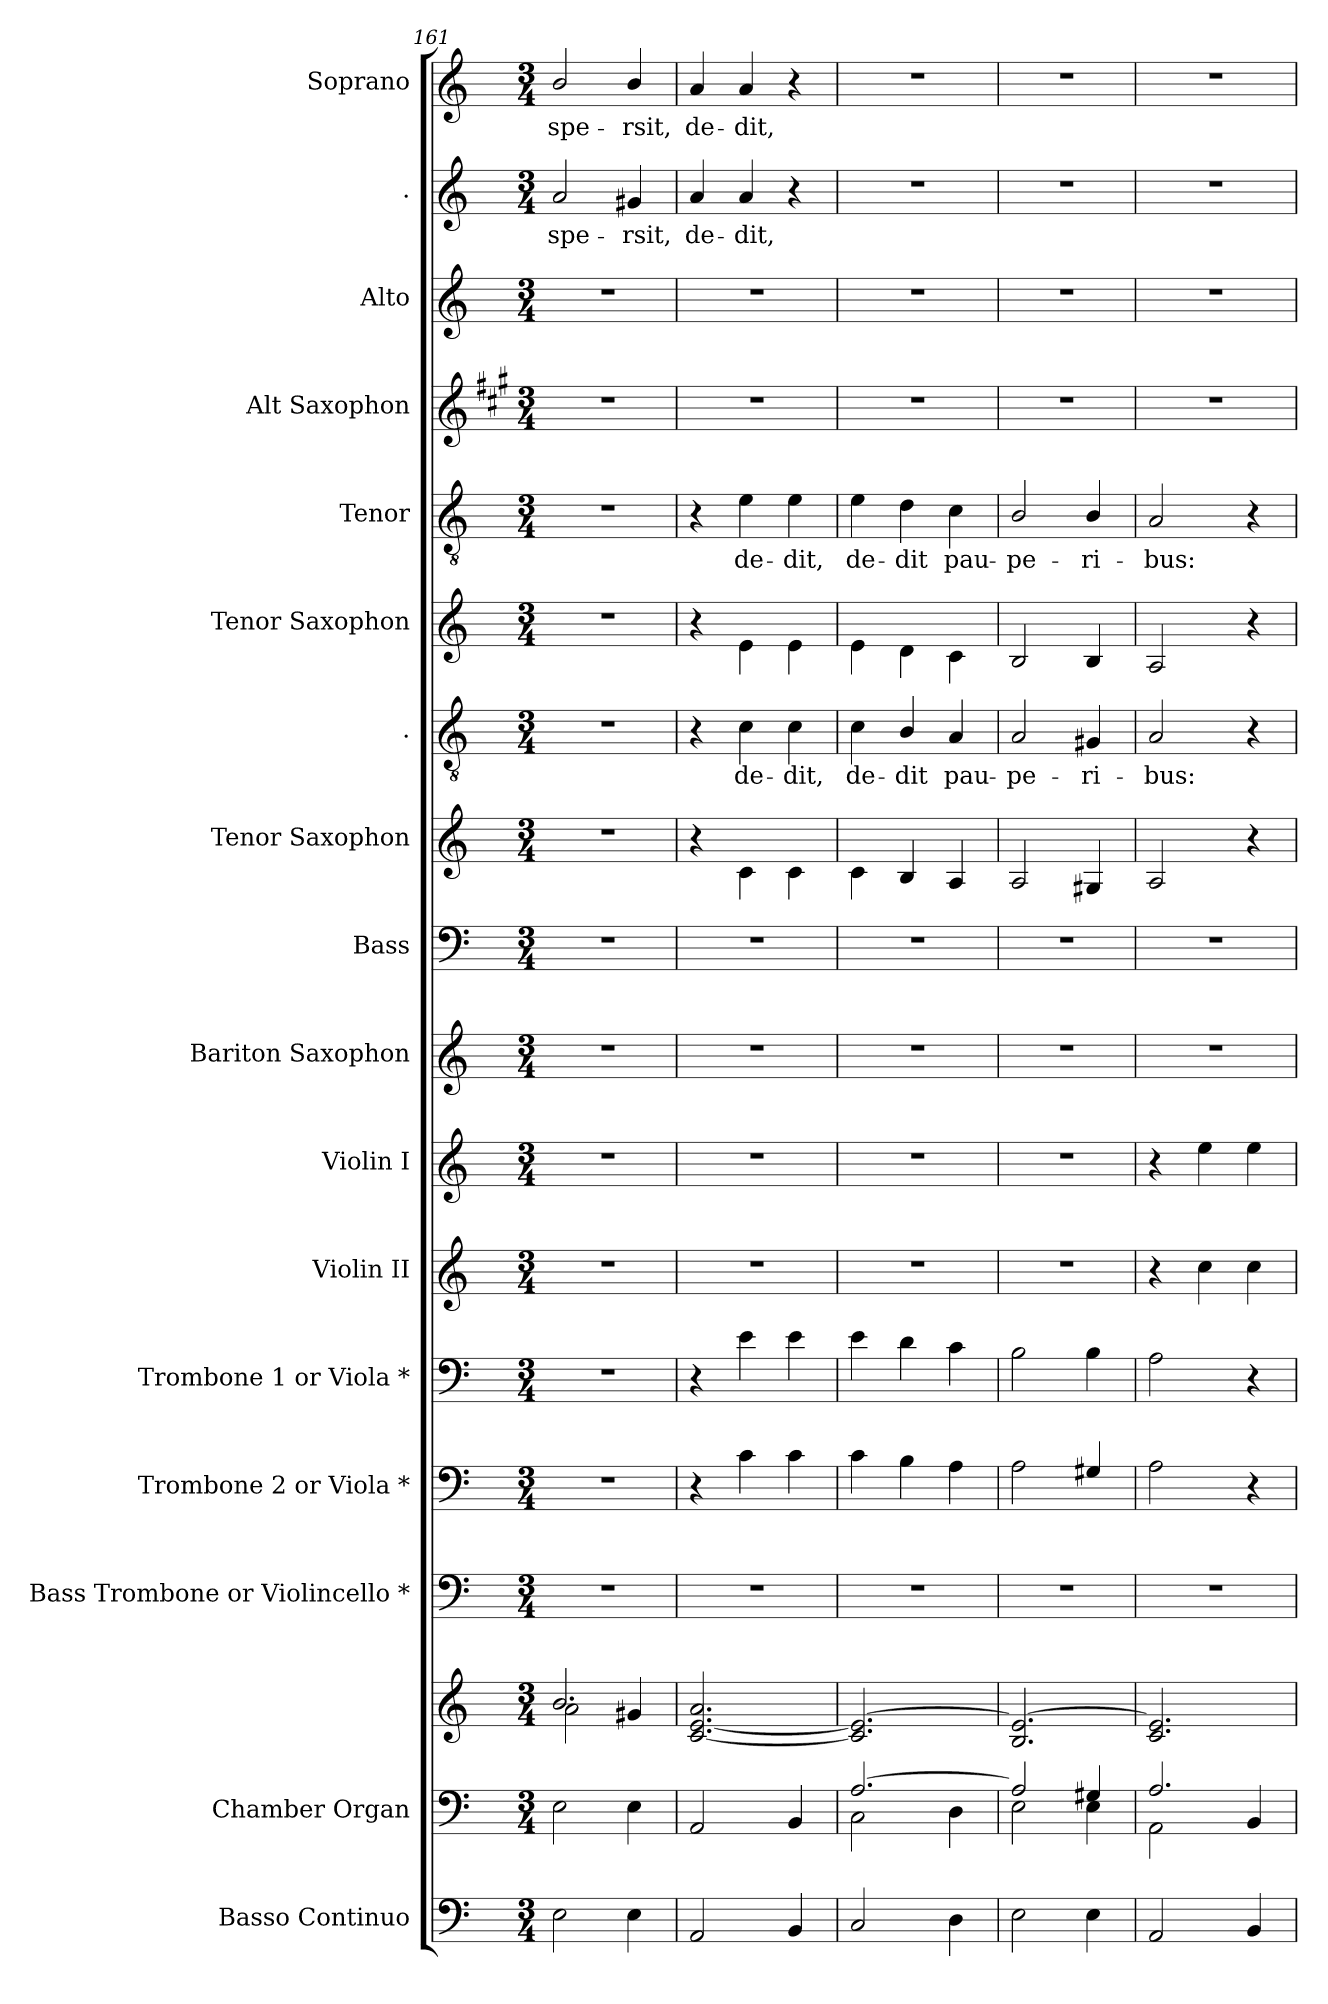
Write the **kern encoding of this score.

**kern	**kern	**kern	**kern	**kern	**kern	**kern	**kern	**kern	**kern	**kern	**kern	**text	**kern	**kern	**text	**kern	**kern	**kern	**text	**kern	**text
*part17	*part16	*part16	*part15	*part14	*part13	*part12	*part11	*part10	*part9	*part8	*part7	*part7	*part6	*part5	*part5	*part4	*part3	*part2	*part2	*part1	*part1
*staff18	*staff17	*staff16	*staff15	*staff14	*staff13	*staff12	*staff11	*staff10	*staff9	*staff8	*staff7	*staff7	*staff6	*staff5	*staff5	*staff4	*staff3	*staff2	*staff2	*staff1	*staff1
*I"Basso  Continuo	*I"Chamber  Organ	*	*I"Bass Trombone or Violincello *	*I"Trombone 2 or Viola *	*I"Trombone 1 or Viola *	*I"Violin II	*I"Violin I	*I"Bariton Saxophon	*I"Bass	*I"Tenor Saxophon	*I".	*	*I"Tenor Saxophon	*I"Tenor	*	*I"Alt Saxophon	*I"Alto	*I".	*	*I"Soprano	*
*I'B Cont	*I'Org.	*	*I'B. Tbn.	*I'Tbn 2	*I'Tbn 1	*I'Vln. II	*I'Vln. I	*I'Bar. Sax.	*I'B.	*I'T. Sax.	*	*	*I'T. Sax.	*I'T,	*	*I'A. Sax.	*I'A.	*	*	*I'S.	*
*clefF4	*clefF4	*clefG2	*clefF4	*clefF4	*clefF4	*clefG2	*clefG2	*clefG2	*clefF4	*clefG2	*clefGv2	*	*clefG2	*clefGv2	*	*clefG2	*clefG2	*clefG2	*	*clefG2	*
*ITrd7c12	*	*	*	*	*	*	*	*ITrd12c21	*	*ITrd8c14	*ITrd7c12	*	*ITrd8c14	*ITrd7c12	*	*ITrd5c9	*	*	*	*	*
*k[]	*k[]	*k[]	*k[]	*k[]	*k[]	*k[]	*k[]	*k[]	*k[]	*k[]	*k[]	*	*k[]	*k[]	*	*k[]	*k[]	*k[]	*	*k[]	*
*M3/4	*M3/4	*M3/4	*M3/4	*M3/4	*M3/4	*M3/4	*M3/4	*M3/4	*M3/4	*M3/4	*M3/4	*	*M3/4	*M3/4	*	*M3/4	*M3/4	*M3/4	*	*M3/4	*
=161	=161	=161	=161	=161	=161	=161	=161	=161	=161	=161	=161	=161	=161	=161	=161	=161	=161	=161	=161	=161	=161
*	*	*^	*	*	*	*	*	*	*	*	*	*	*	*	*	*	*	*	*	*	*
!	!	!	!	!	!	!	!	!	!	!	!	!	!	!	!	!	!	!	!	!LO:LY:b	!	!LO:LY:b
2EE\	2E\	2.b/	2a\	2.r	2.r	2.r	2.r	2.r	2.r	2.r	2.r	2.r	.	2.r	2.r	.	2.r	2.r	2a/	-spe-	2b/	-spe-
!	!	!	!	!	!	!	!	!	!	!	!	!	!	!	!	!	!	!	!	!LO:LY:b	!	!LO:LY:b
4EE\	4E\	.	4g#X/	.	.	.	.	.	.	.	.	.	.	.	.	.	.	.	4g#X/	-rsit,	4b/	-rsit,
!!LO:PB:g=z
=162	=162	=162	=162	=162	=162	=162	=162	=162	=162	=162	=162	=162	=162	=162	=162	=162	=162	=162	=162	=162	=162	=162
!	!	!	!	!	!	!	!	!	!	!	!	!	!	!	!	!	!	!	!	!LO:LY:b	!	!LO:LY:b
*	*	*v	*v	*	*	*	*	*	*	*	*	*	*	*	*	*	*	*	*	*	*	*
2AAA/	2AA/	[2.c/ [2.e/ 2.a/	2.r	4r	4r	2.r	2.r	2.r	2.r	4r	4r	.	4r	4r	.	2.r	2.r	4a/	de-	4a/	de-
!	!	!	!	!	!	!	!	!	!	!	!	!LO:LY:b	!	!	!LO:LY:b	!	!	!	!LO:LY:b	!	!LO:LY:b
.	.	.	.	4c\	4e\	.	.	.	.	4C\	4C\	de-	4E\	4E\	de-	.	.	4a/	-dit,	4a/	-dit,
!	!	!	!	!	!	!	!	!	!	!	!	!LO:LY:b	!	!	!LO:LY:b	!	!	!	!	!	!
4BBB/	4BB/	.	.	4c\	4e\	.	.	.	.	4C\	4C\	-dit,	4E\	4E\	-dit,	.	.	4r	.	4r	.
=163	=163	=163	=163	=163	=163	=163	=163	=163	=163	=163	=163	=163	=163	=163	=163	=163	=163	=163	=163	=163	=163
*	*^	*	*	*	*	*	*	*	*	*	*	*	*	*	*	*	*	*	*	*	*
!	!	!	!	!	!	!	!	!	!	!	!	!	!LO:LY:b	!	!	!LO:LY:b	!	!	!	!	!	!
2CC/	[2.A/	2C\	2.c/] 2.e/_	2.r	4c\	4e\	2.r	2.r	2.r	2.r	4C\	4C\	de-	4E\	4E\	de-	2.r	2.r	2.r	.	2.r	.
!	!	!	!	!	!	!	!	!	!	!	!	!	!LO:LY:b	!	!	!LO:LY:b	!	!	!	!	!	!
.	.	.	.	.	4B\	4d\	.	.	.	.	4BB/	4BB/	-dit	4D\	4D\	-dit	.	.	.	.	.	.
!	!	!	!	!	!	!	!	!	!	!	!	!	!LO:LY:b	!	!	!LO:LY:b	!	!	!	!	!	!
4DD\	.	4D\	.	.	4A\	4c\	.	.	.	.	4AA/	4AA/	pau-	4C\	4C\	pau-	.	.	.	.	.	.
=164	=164	=164	=164	=164	=164	=164	=164	=164	=164	=164	=164	=164	=164	=164	=164	=164	=164	=164	=164	=164	=164	=164
!	!	!	!	!	!	!	!	!	!	!	!	!	!LO:LY:b	!	!	!LO:LY:b	!	!	!	!	!	!
2EE\	2A/]	2E\	2.B/ 2.e/_	2.r	2A\	2B\	2.r	2.r	2.r	2.r	2AA/	2AA/	-pe-	2BB/	2BB/	-pe-	2.r	2.r	2.r	.	2.r	.
!	!	!	!	!	!	!	!	!	!	!	!	!	!LO:LY:b	!	!	!LO:LY:b	!	!	!	!	!	!
4EE\	4G#X/	4E\	.	.	4G#X/	4B\	.	.	.	.	4GG#X/	4GG#X/	-ri-	4BB/	4BB/	-ri-	.	.	.	.	.	.
=165	=165	=165	=165	=165	=165	=165	=165	=165	=165	=165	=165	=165	=165	=165	=165	=165	=165	=165	=165	=165	=165	=165
!	!	!	!	!	!	!	!	!	!	!	!	!	!LO:LY:b	!	!	!LO:LY:b	!	!	!	!	!	!
2AAA/	2.A/	2AA\	2.c/ 2.e/]	2.r	2A\	2A\	4r	4r	2.r	2.r	2AA/	2AA/	-bus:	2AA/	2AA/	-bus:	2.r	2.r	2.r	.	2.r	.
.	.	.	.	.	.	.	4cc\	4ee\	.	.	.	.	.	.	.	.	.	.	.	.	.	.
4BBB/	.	4BB/	.	.	4r	4r	4cc\	4ee\	.	.	4r	4r	.	4r	4r	.	.	.	.	.	.	.
*	*v	*v	*	*	*	*	*	*	*	*	*	*	*	*	*	*	*	*	*	*	*	*
=	=	=	=	=	=	=	=	=	=	=	=	=	=	=	=	=	=	=	=	=	=
*-	*-	*-	*-	*-	*-	*-	*-	*-	*-	*-	*-	*-	*-	*-	*-	*-	*-	*-	*-	*-	*-
